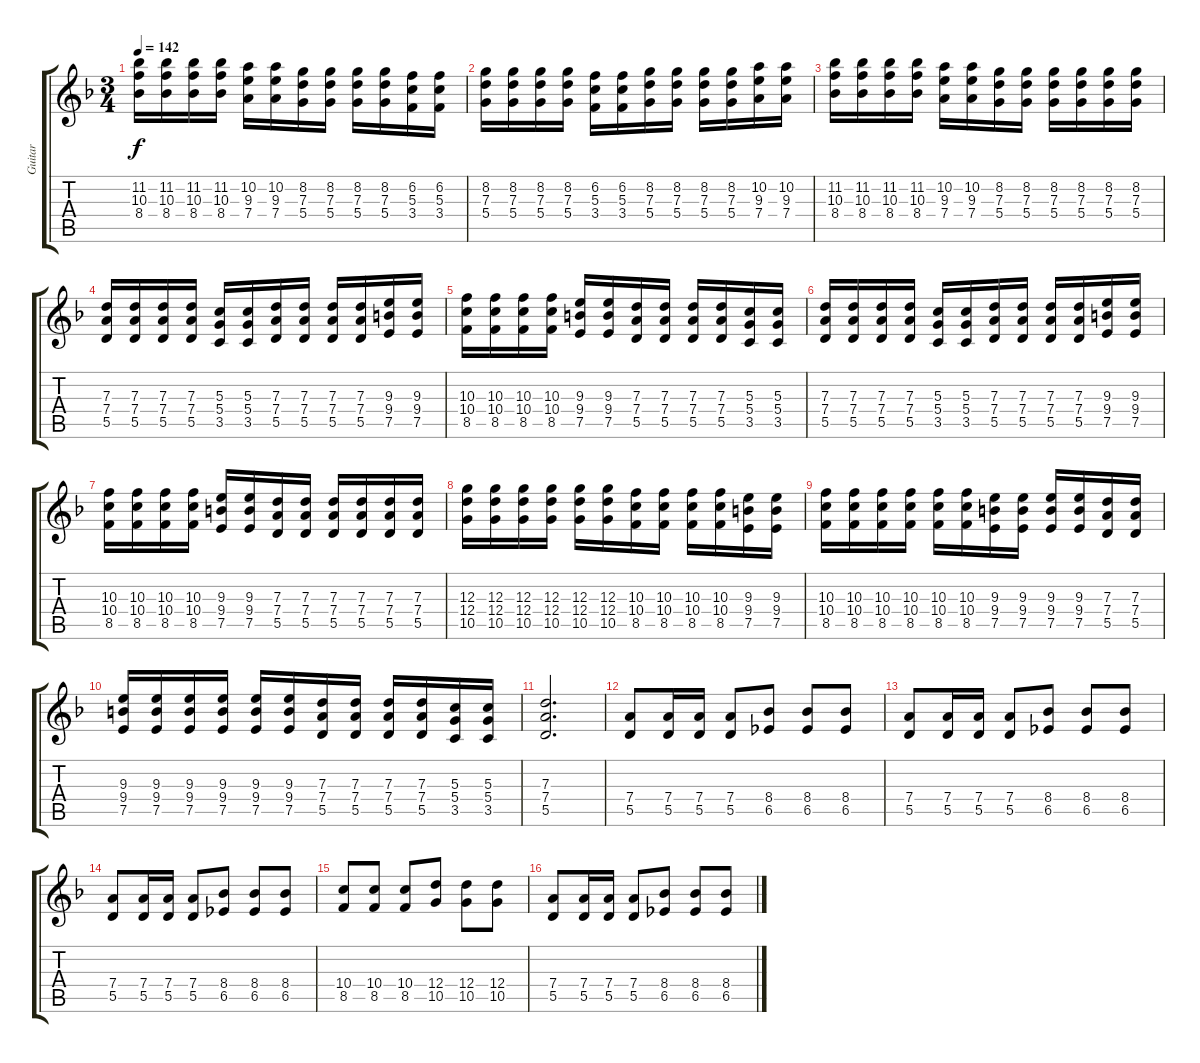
\track ("Guitar" "Guitar") {instrument distortionguitar}
\staff {score tabs}
\tuning (E4 B3 G3 D3 A2 E2) {hide}
\ts (3 4)
\tempo 142
\clef g2
\ks dminor
(11.2 10.3 8.4).16{dy f} (11.2 10.3 8.4).16 (11.2 10.3 8.4).16 (11.2 10.3 8.4).16 (10.2 9.3 7.4).16 (10.2 9.3 7.4).16 (8.2 7.3 5.4).16 (8.2 7.3 5.4).16 (8.2 7.3 5.4).16 (8.2 7.3 5.4).16 (6.2 5.3 3.4).16 (6.2 5.3 3.4).16 |
(8.2 7.3 5.4).16 (8.2 7.3 5.4).16 (8.2 7.3 5.4).16 (8.2 7.3 5.4).16 (6.2 5.3 3.4).16 (6.2 5.3 3.4).16 (8.2 7.3 5.4).16 (8.2 7.3 5.4).16 (8.2 7.3 5.4).16 (8.2 7.3 5.4).16 (10.2 9.3 7.4).16 (10.2 9.3 7.4).16 |
(11.2 10.3 8.4).16 (11.2 10.3 8.4).16 (11.2 10.3 8.4).16 (11.2 10.3 8.4).16 (10.2 9.3 7.4).16 (10.2 9.3 7.4).16 (8.2 7.3 5.4).16 (8.2 7.3 5.4).16 (8.2 7.3 5.4).16 (8.2 7.3 5.4).16 (8.2 7.3 5.4).16 (8.2 7.3 5.4).16 |
(7.3 7.4 5.5).16 (7.3 7.4 5.5).16 (7.3 7.4 5.5).16 (7.3 7.4 5.5).16 (5.3 5.4 3.5).16 (5.3 5.4 3.5).16 (7.3 7.4 5.5).16 (7.3 7.4 5.5).16 (7.3 7.4 5.5).16 (7.3 7.4 5.5).16 (9.3 9.4 7.5).16 (9.3 9.4 7.5).16 |
(10.3 10.4 8.5).16 (10.3 10.4 8.5).16 (10.3 10.4 8.5).16 (10.3 10.4 8.5).16 (9.3 9.4 7.5).16 (9.3 9.4 7.5).16 (7.3 7.4 5.5).16 (7.3 7.4 5.5).16 (7.3 7.4 5.5).16 (7.3 7.4 5.5).16 (5.3 5.4 3.5).16 (5.3 5.4 3.5).16 |
(7.3 7.4 5.5).16 (7.3 7.4 5.5).16 (7.3 7.4 5.5).16 (7.3 7.4 5.5).16 (5.3 5.4 3.5).16 (5.3 5.4 3.5).16 (7.3 7.4 5.5).16 (7.3 7.4 5.5).16 (7.3 7.4 5.5).16 (7.3 7.4 5.5).16 (9.3 9.4 7.5).16 (9.3 9.4 7.5).16 |
(10.3 10.4 8.5).16 (10.3 10.4 8.5).16 (10.3 10.4 8.5).16 (10.3 10.4 8.5).16 (9.3 9.4 7.5).16 (9.3 9.4 7.5).16 (7.3 7.4 5.5).16 (7.3 7.4 5.5).16 (7.3 7.4 5.5).16 (7.3 7.4 5.5).16 (7.3 7.4 5.5).16 (7.3 7.4 5.5).16 |
(12.3 12.4 10.5).16 (12.3 12.4 10.5).16 (12.3 12.4 10.5).16 (12.3 12.4 10.5).16 (12.3 12.4 10.5).16 (12.3 12.4 10.5).16 (10.3 10.4 8.5).16 (10.3 10.4 8.5).16 (10.3 10.4 8.5).16 (10.3 10.4 8.5).16 (9.3 9.4 7.5).16 (9.3 9.4 7.5).16 |
(10.3 10.4 8.5).16 (10.3 10.4 8.5).16 (10.3 10.4 8.5).16 (10.3 10.4 8.5).16 (10.3 10.4 8.5).16 (10.3 10.4 8.5).16 (9.3 9.4 7.5).16 (9.3 9.4 7.5).16 (9.3 9.4 7.5).16 (9.3 9.4 7.5).16 (7.3 7.4 5.5).16 (7.3 7.4 5.5).16 |
(9.3 9.4 7.5).16 (9.3 9.4 7.5).16 (9.3 9.4 7.5).16 (9.3 9.4 7.5).16 (9.3 9.4 7.5).16 (9.3 9.4 7.5).16 (7.3 7.4 5.5).16 (7.3 7.4 5.5).16 (7.3 7.4 5.5).16 (7.3 7.4 5.5).16 (5.3 5.4 3.5).16 (5.3 5.4 3.5).16 |
(7.3 7.4 5.5).2{d} |
(7.4 5.5).8 (7.4 5.5).16 (7.4 5.5).16 (7.4 5.5).8 (8.4 6.5).8 (8.4 6.5).8 (8.4 6.5).8 |
(7.4 5.5).8 (7.4 5.5).16 (7.4 5.5).16 (7.4 5.5).8 (8.4 6.5).8 (8.4 6.5).8 (8.4 6.5).8 |
(7.4 5.5).8 (7.4 5.5).16 (7.4 5.5).16 (7.4 5.5).8 (8.4 6.5).8 (8.4 6.5).8 (8.4 6.5).8 |
(10.4 8.5).8 (10.4 8.5).8 (10.4 8.5).8 (12.4 10.5).8 (12.4 10.5).8 (12.4 10.5).8 |
(7.4 5.5).8 (7.4 5.5).16 (7.4 5.5).16 (7.4 5.5).8 (8.4 6.5).8 (8.4 6.5).8 (8.4 6.5).8
